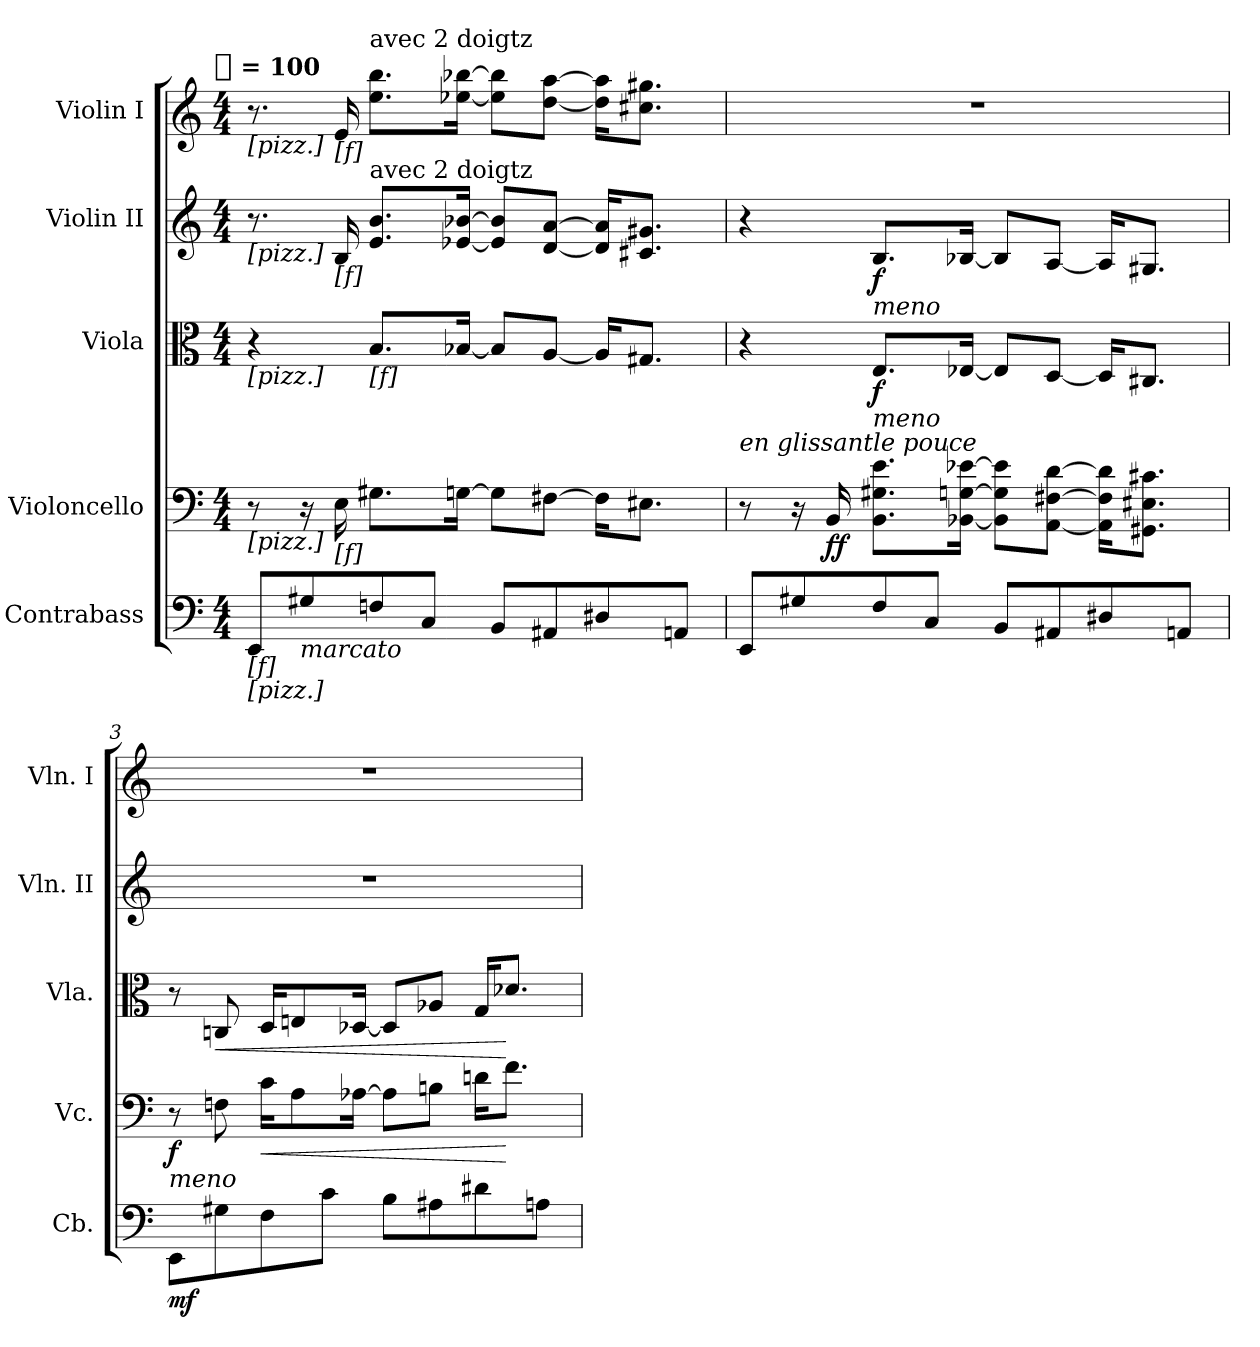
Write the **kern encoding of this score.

**kern	**dynam	**kern	**dynam	**kern	**dynam	**kern	**dynam	**kern
*part5	*part5	*part4	*part4	*part3	*part3	*part2	*part2	*part1
*staff5	*staff5	*staff4	*staff4	*staff3	*staff3	*staff2	*staff2	*staff1
*I"Contrabass	*	*I"Violoncello	*	*I"Viola	*	*I"Violin II	*	*I"Violin I
*I'Cb.	*	*I'Vc.	*	*I'Vla.	*	*I'Vln. II	*	*I'Vln. I
*clefF4	*	*clefF4	*	*clefC3	*	*clefG2	*	*clefG2
*k[]	*	*k[]	*	*k[]	*	*k[]	*	*k[]
*C:	*	*C:	*	*C:	*	*C:	*	*C:
!!LO:TX:omd:t=[quarter] = 100
*M4/4	*	*M4/4	*	*M4/4	*	*M4/4	*	*M4/4
*MM100	*	*MM100	*	*MM100	*	*MM100	*	*MM100
=1	=1	=1	=1	=1	=1	=1	=1	=1
!	!	!	!	!	!	!	!	!LO:TX:b:t=[pizz.]
!	!	!	!	!	!	!LO:TX:b:t=[pizz.]	!	!
!	!	!	!	!LO:TX:b:t=[pizz.]	!	!	!	!
!	!	!LO:TX:b:t=[pizz.]	!	!	!	!	!	!
!LO:TX:b:t=[f]	!	!	!	!	!	!	!	!
!LO:TX:b:t=[pizz.]	!	!	!	!	!	!	!	!
8EEL	.	8r	.	4r	.	8.r	.	8.r
!LO:TX:b:i:t=marcato	!	!	!	!	!	!	!	!
8G#X	.	16r	.	.	.	.	.	.
!	!	!	!	!	!	!	!	!LO:TX:b:t=[f]
!	!	!	!	!	!	!LO:TX:b:t=[f]	!	!
!	!	!LO:TX:b:t=[f]	!	!	!	!	!	!
.	.	16E	.	.	.	16B	.	16e
!	!	!	!	!	!	!	!	!LO:TX:a:t=avec 2 doigtz
!	!	!	!	!	!	!LO:TX:a:t=avec 2 doigtz	!	!
!	!	!	!	!LO:TX:b:t=[f]	!	!	!	!
8Fn	.	8.G#XL	.	8.BL	.	8.e 8.bL	.	8.ee 8.bbL
8CJ	.	.	.	.	.	.	.	.
.	.	[16GnJk	.	[16B-XJk	.	[16e-X [16b-XJk	.	[16ee-X [16bb-XJk
8BBL	.	8GL]	.	8B-L]	.	8e-] 8b-]L	.	8ee-] 8bb-]L
8AA#X	.	[8F#XJ	.	[8AJ	.	[8d [8aJ	.	[8dd [8aaJ
8D#X	.	16F#KL]	.	16AKL]	.	16d] 16a]KL	.	16dd] 16aa]KL
.	.	8.E#XJ	.	8.G#XJ	.	8.c#X 8.g#XJ	.	8.cc#X 8.gg#XJ
8AAnJ	.	.	.	.	.	.	.	.
=2	=2	=2	=2	=2	=2	=2	=2	=2
!	!	!LO:TX:a:i:t=en glissantle pouce	!	!	!	!	!	!
8EEL	.	8r	.	4r	.	4r	.	1r
8G#X	.	16r	.	.	.	.	.	.
.	.	16BB	ff	.	.	.	.	.
!	!	!	!	!	!	!LO:TX:b:i:t=meno	!	!
!	!	!	!	!LO:TX:b:i:t=meno	!	!	!	!
8F	.	8.BB 8.G#X 8.eL	.	8.EL	f	8.BL	f	.
8CJ	.	.	.	.	.	.	.	.
.	.	[16BB-X [16Gn [16e-XJk	.	[16E-XJk	.	[16B-XJk	.	.
8BBL	.	8BB-] 8G] 8e-]L	.	8E-L]	.	8B-L]	.	.
8AA#X	.	[8AA [8F#X [8dJ	.	[8DJ	.	[8AJ	.	.
8D#X	.	16AA] 16F#] 16d]KL	.	16DKL]	.	16AKL]	.	.
.	.	8.GG#X 8.E#X 8.c#XJ	.	8.C#XJ	.	8.G#XJ	.	.
8AAnJ	.	.	.	.	.	.	.	.
=3	=3	=3	=3	=3	=3	=3	=3	=3
!	!	!LO:TX:b:i:t=meno	!	!	!	!	!	!
8EEL	mf	8r	f	8r	.	1r	.	1r
!	!	!	!	!	!LO:HP:b	!	!	!
8G#X	.	8Fn	.	8Cn	<	.	.	.
!	!	!	!LO:HP:b	!	!	!	!	!
8F	.	16cKL	<	16DKL	.	.	.	.
.	.	8A	.	8En	.	.	.	.
8cJ	.	.	.	.	.	.	.	.
.	.	[16A-XJk	.	[16D-XJk	.	.	.	.
8BL	.	8A-L]	.	8D-L]	.	.	.	.
8A#X	.	8BnJ	.	8A-XJ	.	.	.	.
8d#X	.	16dnKL	.	16GKL	.	.	.	.
.	.	8.fJ	[	8.d-XJ	[	.	.	.
8AnJ	.	.	.	.	.	.	.	.
=	=	=	=	=	=	=	=	=
*-	*-	*-	*-	*-	*-	*-	*-	*-
